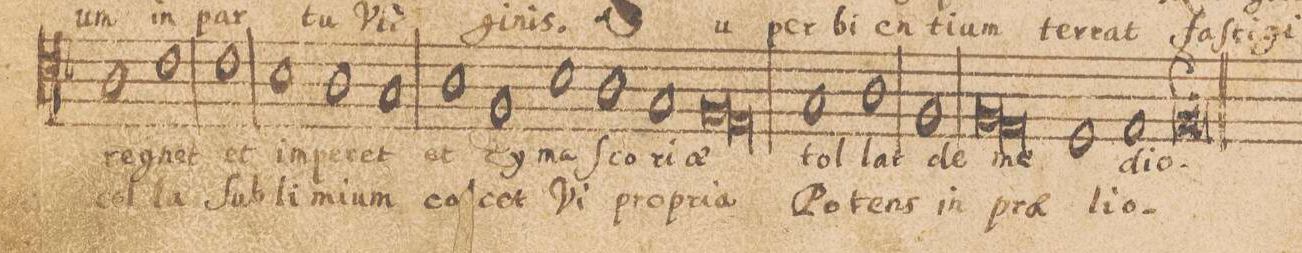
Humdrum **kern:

**kern	**text	**text
*I"TENOR.	*	*
*clefC4	*	*
*k[b-]	*	*
*met(c|)	*	*
*M2/1	*	*
1A	re-	col-
1c	-gnat	-la
=26-	=26-	=26-
1c	et	Su-
1B-	im-	-bli-
=27-	=27-	=27-
1A	-pe-	-mi-
1G	-rat	-um
=28-	=28-	=28-
1A	et	cal-
1F	zy-	-cet
=29-	=29-	=29-
1B-	-ma-	Vi
1A	-ſco-	pro-
=30-	=30-	=30-
1G	-ri-	-pri-
*lig	*	*
1F	-ae	-a
=31-	=31-	=31-
1E	.	.
*Xlig	*	*
1G	tol-	Po-
=32-	=32-	=32-
1A	-lat	-tens
1F	de	in
=33-	=33-	=33-
*lig	*	*
1F	me-	prae-
1E	.	.
*Xlig	*	*
=34-	=34-	=34-
1D	.	.
1E	-di-	-li-
=35-	=35-	=35-
0Fl;	-o.	-o.
=36||	=36||	=36||
*-	*-	*-
